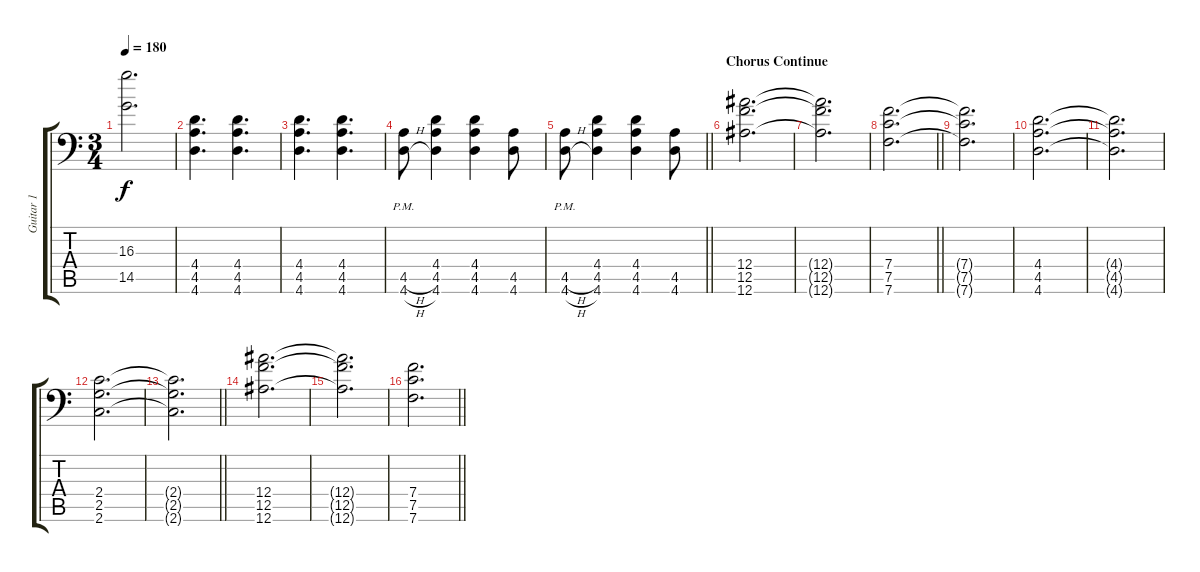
\track ("Guitar 1" "Guitar 1") {instrument overdrivenguitar}
\staff {score tabs}
\tuning (C4 G3 Eb3 Bb2 F2 Bb1) {hide}
\ts (3 4)
\tempo 180
\clef f4
\ks c
(16.3 14.5).2{d dy f} |
(4.4 4.5 4.6).4{d} (4.4 4.5 4.6).4{d} |
(4.4 4.5 4.6).4{d} (4.4 4.5 4.6).4{d} |
(4.5{h pm} 4.6{h pm}).8 (4.4 4.5 4.6).4 (4.4 4.5 4.6).4 (4.5 4.6).8 |
\barLineRight lightlight
(4.5{h pm} 4.6{h pm}).8 (4.4 4.5 4.6).4 (4.4 4.5 4.6).4 (4.5 4.6).8 |
\section ("" "Chorus Continue")
(12.4 12.5 12.6).2{d} |
(12.4{t} 12.5{t} 12.6{t}).2{d} |
\barLineRight lightlight
(7.4 7.5 7.6).2{d} |
(7.4{t} 7.5{t} 7.6{t}).2{d} |
(4.4 4.5 4.6).2{d} |
(4.4{t} 4.5{t} 4.6{t}).2{d} |
(2.4 2.5 2.6).2{d} |
\barLineRight lightlight
(2.4{t} 2.5{t} 2.6{t}).2{d} |
(12.4 12.5 12.6).2{d} |
(12.4{t} 12.5{t} 12.6{t}).2{d} |
\barLineRight lightlight
(7.4 7.5 7.6).2{d}
